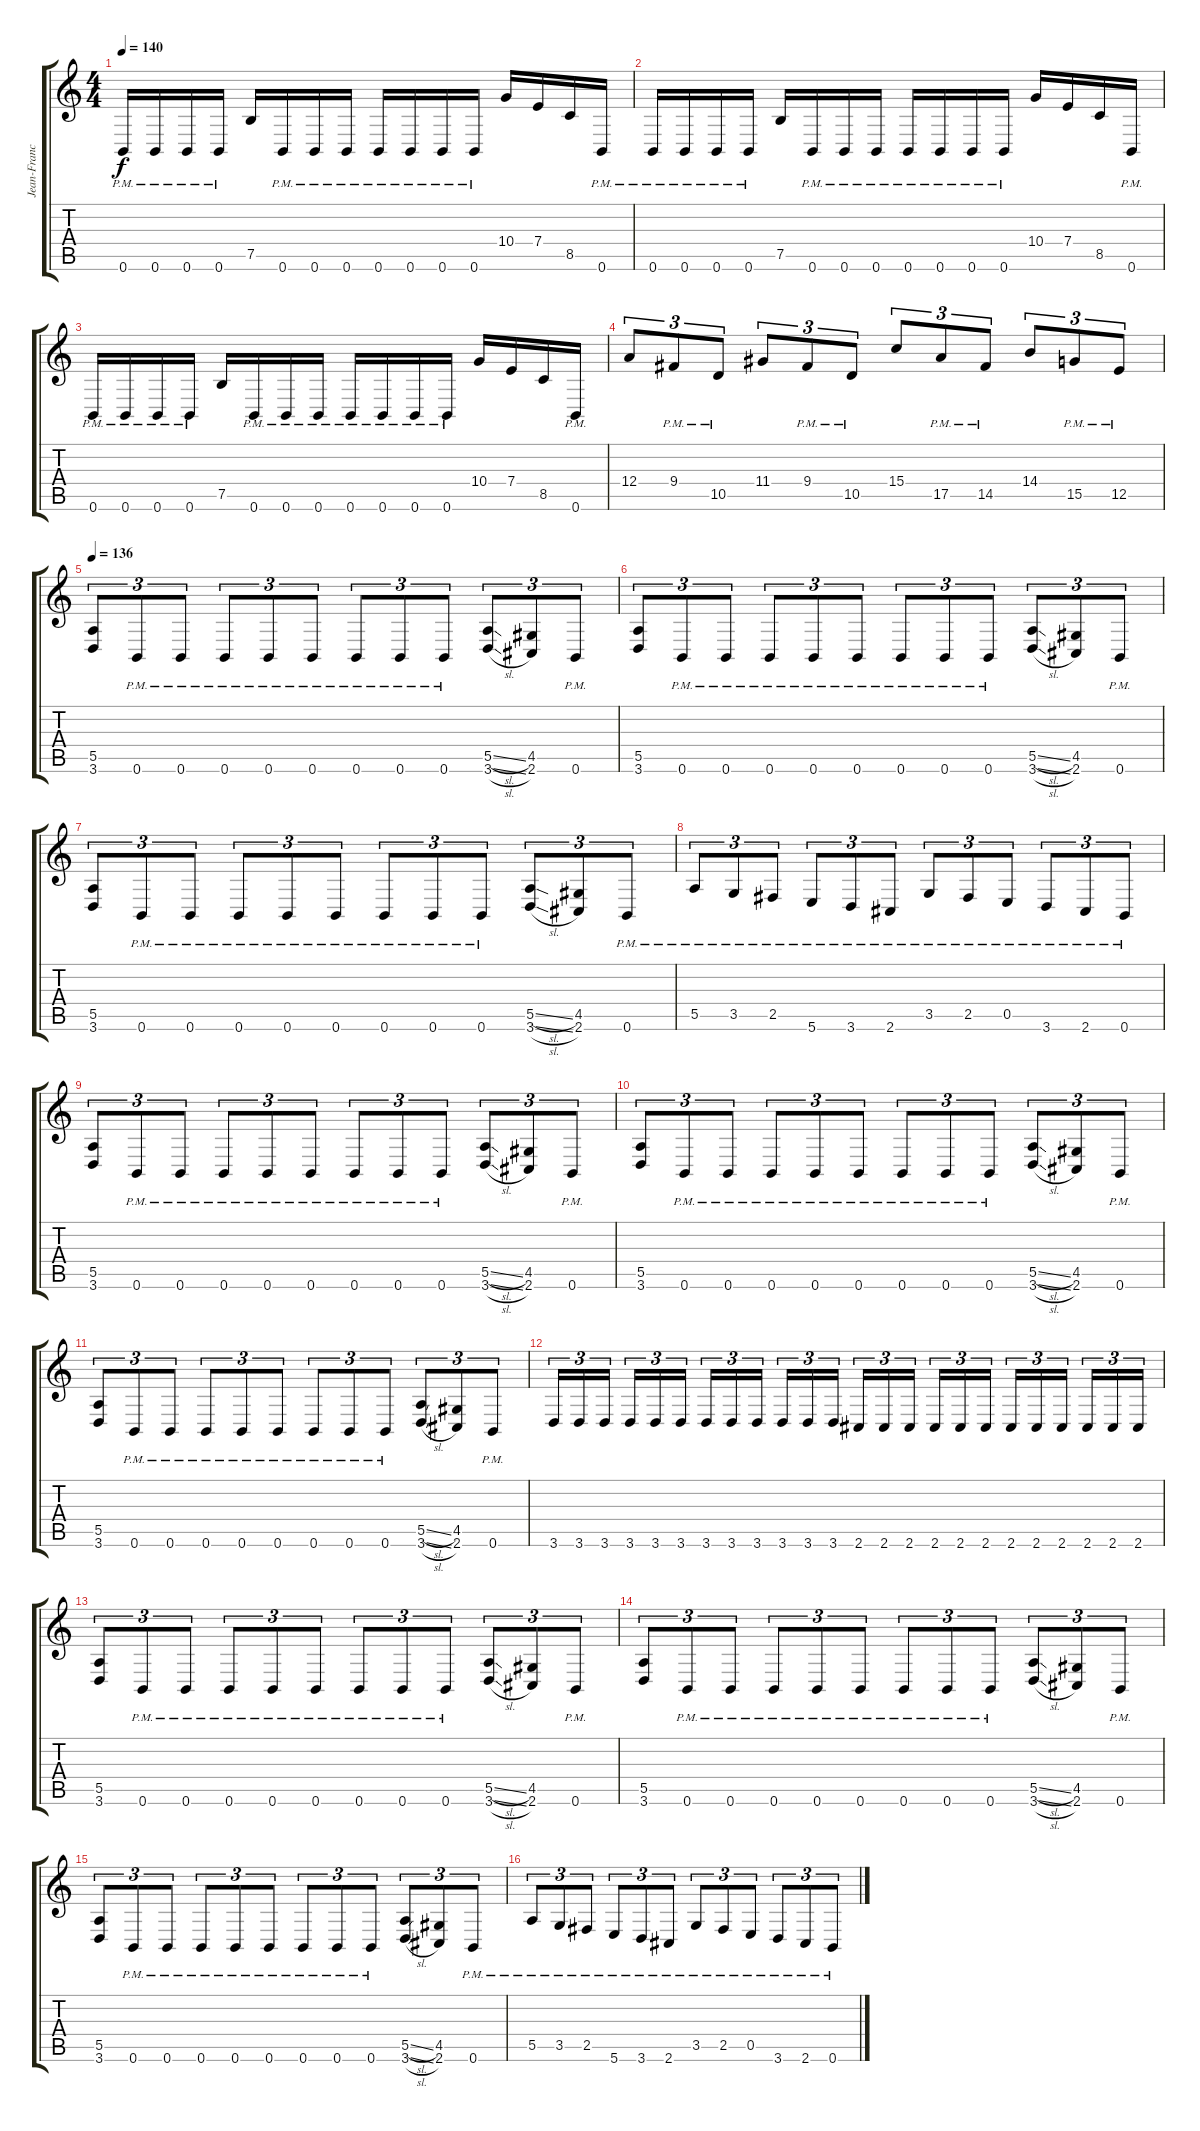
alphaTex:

\track ("Jean-Francois Dagenais (lead)" "Jean-Franc") {instrument distortionguitar}
\staff {score tabs}
\tuning (B3 Gb3 D3 A2 E2 B1) {hide}
\ts (4 4)
\tempo 140
\clef g2
\ks c
0.6{pm}.16{dy f} 0.6{pm}.16 0.6{pm}.16 0.6{pm}.16 7.5.16 0.6{pm}.16 0.6{pm}.16 0.6{pm}.16 0.6{pm}.16 0.6{pm}.16 0.6{pm}.16 0.6{pm}.16 10.4.16 7.4.16 8.5.16 0.6{pm}.16 |
0.6{pm}.16 0.6{pm}.16 0.6{pm}.16 0.6{pm}.16 7.5.16 0.6{pm}.16 0.6{pm}.16 0.6{pm}.16 0.6{pm}.16 0.6{pm}.16 0.6{pm}.16 0.6{pm}.16 10.4.16 7.4.16 8.5.16 0.6{pm}.16 |
0.6{pm}.16 0.6{pm}.16 0.6{pm}.16 0.6{pm}.16 7.5.16 0.6{pm}.16 0.6{pm}.16 0.6{pm}.16 0.6{pm}.16 0.6{pm}.16 0.6{pm}.16 0.6{pm}.16 10.4.16 7.4.16 8.5.16 0.6{pm}.16 |
12.4.8{tu (3 2)} 9.4{pm}.8{tu (3 2)} 10.5{pm}.8{tu (3 2)} 11.4.8{tu (3 2)} 9.4{pm}.8{tu (3 2)} 10.5{pm}.8{tu (3 2)} 15.4.8{tu (3 2)} 17.5{pm}.8{tu (3 2)} 14.5{pm}.8{tu (3 2)} 14.4.8{tu (3 2)} 15.5{pm}.8{tu (3 2)} 12.5{pm}.8{tu (3 2)} |
\tempo 136
(5.5 3.6).8{tu (3 2)} 0.6{pm}.8{tu (3 2)} 0.6{pm}.8{tu (3 2)} 0.6{pm}.8{tu (3 2)} 0.6{pm}.8{tu (3 2)} 0.6{pm}.8{tu (3 2)} 0.6{pm}.8{tu (3 2)} 0.6{pm}.8{tu (3 2)} 0.6{pm}.8{tu (3 2)} (5.5{sl} 3.6{sl}).8{tu (3 2)} (4.5 2.6).8{tu (3 2)} 0.6{pm}.8{tu (3 2)} |
(5.5 3.6).8{tu (3 2)} 0.6{pm}.8{tu (3 2)} 0.6{pm}.8{tu (3 2)} 0.6{pm}.8{tu (3 2)} 0.6{pm}.8{tu (3 2)} 0.6{pm}.8{tu (3 2)} 0.6{pm}.8{tu (3 2)} 0.6{pm}.8{tu (3 2)} 0.6{pm}.8{tu (3 2)} (5.5{sl} 3.6{sl}).8{tu (3 2)} (4.5 2.6).8{tu (3 2)} 0.6{pm}.8{tu (3 2)} |
(5.5 3.6).8{tu (3 2)} 0.6{pm}.8{tu (3 2)} 0.6{pm}.8{tu (3 2)} 0.6{pm}.8{tu (3 2)} 0.6{pm}.8{tu (3 2)} 0.6{pm}.8{tu (3 2)} 0.6{pm}.8{tu (3 2)} 0.6{pm}.8{tu (3 2)} 0.6{pm}.8{tu (3 2)} (5.5{sl} 3.6{sl}).8{tu (3 2)} (4.5 2.6).8{tu (3 2)} 0.6{pm}.8{tu (3 2)} |
5.5{pm}.8{tu (3 2)} 3.5{pm}.8{tu (3 2)} 2.5{pm}.8{tu (3 2)} 5.6{pm}.8{tu (3 2)} 3.6{pm}.8{tu (3 2)} 2.6{pm}.8{tu (3 2)} 3.5{pm}.8{tu (3 2)} 2.5{pm}.8{tu (3 2)} 0.5{pm}.8{tu (3 2)} 3.6{pm}.8{tu (3 2)} 2.6{pm}.8{tu (3 2)} 0.6{pm}.8{tu (3 2)} |
(5.5 3.6).8{tu (3 2)} 0.6{pm}.8{tu (3 2)} 0.6{pm}.8{tu (3 2)} 0.6{pm}.8{tu (3 2)} 0.6{pm}.8{tu (3 2)} 0.6{pm}.8{tu (3 2)} 0.6{pm}.8{tu (3 2)} 0.6{pm}.8{tu (3 2)} 0.6{pm}.8{tu (3 2)} (5.5{sl} 3.6{sl}).8{tu (3 2)} (4.5 2.6).8{tu (3 2)} 0.6{pm}.8{tu (3 2)} |
(5.5 3.6).8{tu (3 2)} 0.6{pm}.8{tu (3 2)} 0.6{pm}.8{tu (3 2)} 0.6{pm}.8{tu (3 2)} 0.6{pm}.8{tu (3 2)} 0.6{pm}.8{tu (3 2)} 0.6{pm}.8{tu (3 2)} 0.6{pm}.8{tu (3 2)} 0.6{pm}.8{tu (3 2)} (5.5{sl} 3.6{sl}).8{tu (3 2)} (4.5 2.6).8{tu (3 2)} 0.6{pm}.8{tu (3 2)} |
(5.5 3.6).8{tu (3 2)} 0.6{pm}.8{tu (3 2)} 0.6{pm}.8{tu (3 2)} 0.6{pm}.8{tu (3 2)} 0.6{pm}.8{tu (3 2)} 0.6{pm}.8{tu (3 2)} 0.6{pm}.8{tu (3 2)} 0.6{pm}.8{tu (3 2)} 0.6{pm}.8{tu (3 2)} (5.5{sl} 3.6{sl}).8{tu (3 2)} (4.5 2.6).8{tu (3 2)} 0.6{pm}.8{tu (3 2)} |
3.6.16{tu (3 2)} 3.6.16{tu (3 2)} 3.6.16{tu (3 2) beam splitsecondary} 3.6.16{tu (3 2)} 3.6.16{tu (3 2)} 3.6.16{tu (3 2)} 3.6.16{tu (3 2)} 3.6.16{tu (3 2)} 3.6.16{tu (3 2) beam splitsecondary} 3.6.16{tu (3 2)} 3.6.16{tu (3 2)} 3.6.16{tu (3 2)} 2.6.16{tu (3 2)} 2.6.16{tu (3 2)} 2.6.16{tu (3 2) beam splitsecondary} 2.6.16{tu (3 2)} 2.6.16{tu (3 2)} 2.6.16{tu (3 2)} 2.6.16{tu (3 2)} 2.6.16{tu (3 2)} 2.6.16{tu (3 2) beam splitsecondary} 2.6.16{tu (3 2)} 2.6.16{tu (3 2)} 2.6.16{tu (3 2)} |
(5.5 3.6).8{tu (3 2)} 0.6{pm}.8{tu (3 2)} 0.6{pm}.8{tu (3 2)} 0.6{pm}.8{tu (3 2)} 0.6{pm}.8{tu (3 2)} 0.6{pm}.8{tu (3 2)} 0.6{pm}.8{tu (3 2)} 0.6{pm}.8{tu (3 2)} 0.6{pm}.8{tu (3 2)} (5.5{sl} 3.6{sl}).8{tu (3 2)} (4.5 2.6).8{tu (3 2)} 0.6{pm}.8{tu (3 2)} |
(5.5 3.6).8{tu (3 2)} 0.6{pm}.8{tu (3 2)} 0.6{pm}.8{tu (3 2)} 0.6{pm}.8{tu (3 2)} 0.6{pm}.8{tu (3 2)} 0.6{pm}.8{tu (3 2)} 0.6{pm}.8{tu (3 2)} 0.6{pm}.8{tu (3 2)} 0.6{pm}.8{tu (3 2)} (5.5{sl} 3.6{sl}).8{tu (3 2)} (4.5 2.6).8{tu (3 2)} 0.6{pm}.8{tu (3 2)} |
(5.5 3.6).8{tu (3 2)} 0.6{pm}.8{tu (3 2)} 0.6{pm}.8{tu (3 2)} 0.6{pm}.8{tu (3 2)} 0.6{pm}.8{tu (3 2)} 0.6{pm}.8{tu (3 2)} 0.6{pm}.8{tu (3 2)} 0.6{pm}.8{tu (3 2)} 0.6{pm}.8{tu (3 2)} (5.5{sl} 3.6{sl}).8{tu (3 2)} (4.5 2.6).8{tu (3 2)} 0.6{pm}.8{tu (3 2)} |
5.5{pm}.8{tu (3 2)} 3.5{pm}.8{tu (3 2)} 2.5{pm}.8{tu (3 2)} 5.6{pm}.8{tu (3 2)} 3.6{pm}.8{tu (3 2)} 2.6{pm}.8{tu (3 2)} 3.5{pm}.8{tu (3 2)} 2.5{pm}.8{tu (3 2)} 0.5{pm}.8{tu (3 2)} 3.6{pm}.8{tu (3 2)} 2.6{pm}.8{tu (3 2)} 0.6{pm}.8{tu (3 2)}
